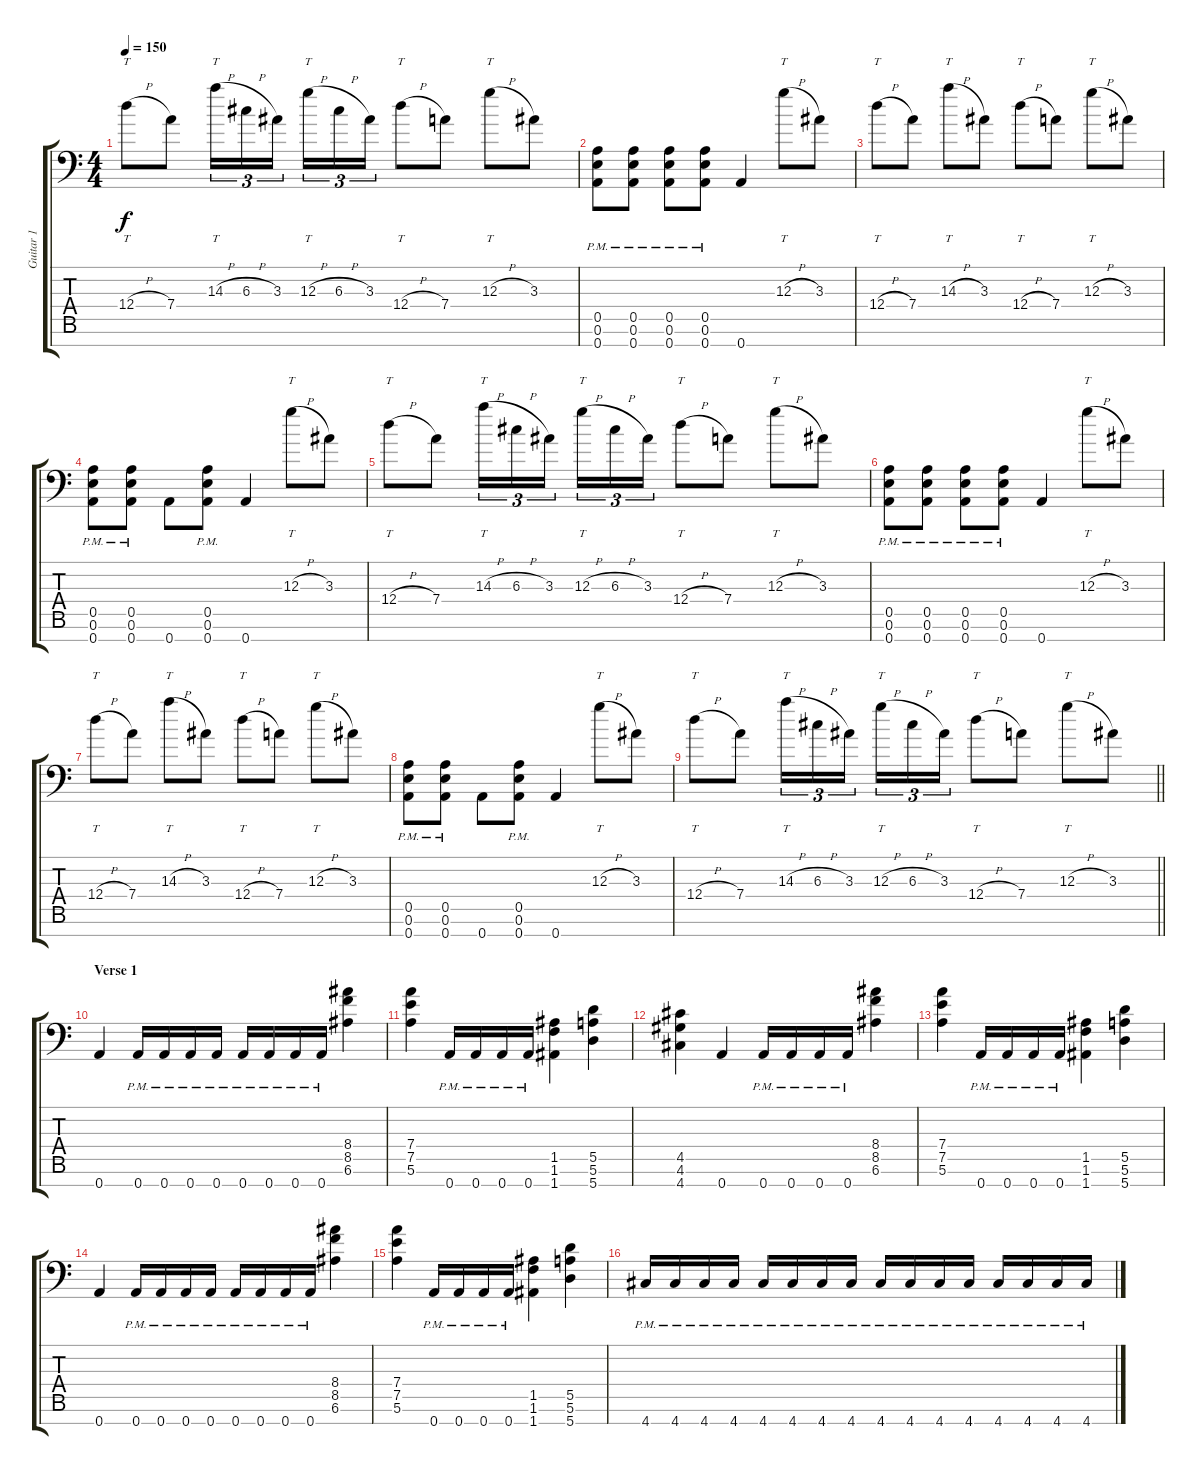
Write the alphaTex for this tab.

\track ("Guitar 1" "Guitar 1") {instrument distortionguitar}
\staff {score tabs}
\tuning (E4 B3 G3 D3 A2 E2 A1) {hide}
\ts (4 4)
\tempo 150
\clef f4
\ks c
12.4{h}.8{tt dy f} 7.4.8 14.3{h}.16{tt tu (3 2)} 6.3{h}.16{tu (3 2)} 3.3.16{tu (3 2) beam splitsecondary} 12.3{h}.16{tt tu (3 2)} 6.3{h}.16{tu (3 2)} 3.3.16{tu (3 2)} 12.4{h}.8{tt} 7.4.8 12.3{h}.8{tt} 3.3.8 |
(0.5{pm} 0.6{pm} 0.7{pm}).8 (0.5{pm} 0.6{pm} 0.7{pm}).8 (0.5{pm} 0.6{pm} 0.7{pm}).8 (0.5{pm} 0.6{pm} 0.7{pm}).8 0.7.4 12.3{h}.8{tt} 3.3.8 |
12.4{h}.8{tt} 7.4.8 14.3{h}.8{tt} 3.3.8 12.4{h}.8{tt} 7.4.8 12.3{h}.8{tt} 3.3.8 |
(0.5{pm} 0.6{pm} 0.7{pm}).8 (0.5{pm} 0.6{pm} 0.7{pm}).8 0.7.8 (0.5{pm} 0.6{pm} 0.7{pm}).8 0.7.4 12.3{h}.8{tt} 3.3.8 |
12.4{h}.8{tt} 7.4.8 14.3{h}.16{tt tu (3 2)} 6.3{h}.16{tu (3 2)} 3.3.16{tu (3 2) beam splitsecondary} 12.3{h}.16{tt tu (3 2)} 6.3{h}.16{tu (3 2)} 3.3.16{tu (3 2)} 12.4{h}.8{tt} 7.4.8 12.3{h}.8{tt} 3.3.8 |
(0.5{pm} 0.6{pm} 0.7{pm}).8 (0.5{pm} 0.6{pm} 0.7{pm}).8 (0.5{pm} 0.6{pm} 0.7{pm}).8 (0.5{pm} 0.6{pm} 0.7{pm}).8 0.7.4 12.3{h}.8{tt} 3.3.8 |
12.4{h}.8{tt} 7.4.8 14.3{h}.8{tt} 3.3.8 12.4{h}.8{tt} 7.4.8 12.3{h}.8{tt} 3.3.8 |
(0.5{pm} 0.6{pm} 0.7{pm}).8 (0.5{pm} 0.6{pm} 0.7{pm}).8 0.7.8 (0.5{pm} 0.6{pm} 0.7{pm}).8 0.7.4 12.3{h}.8{tt} 3.3.8 |
\barLineRight lightlight
12.4{h}.8{tt} 7.4.8 14.3{h}.16{tt tu (3 2)} 6.3{h}.16{tu (3 2)} 3.3.16{tu (3 2) beam splitsecondary} 12.3{h}.16{tt tu (3 2)} 6.3{h}.16{tu (3 2)} 3.3.16{tu (3 2)} 12.4{h}.8{tt} 7.4.8 12.3{h}.8{tt} 3.3.8 |
\section ("" "Verse 1")
0.7.4 0.7{pm}.16 0.7{pm}.16 0.7{pm}.16 0.7{pm}.16 0.7{pm}.16 0.7{pm}.16 0.7{pm}.16 0.7{pm}.16 (8.4 8.5 6.6).4 |
(7.4 7.5 5.6).4 0.7{pm}.16 0.7{pm}.16 0.7{pm}.16 0.7{pm}.16 (1.5 1.6 1.7).4 (5.5 5.6 5.7).4 |
(4.5 4.6 4.7).4 0.7.4 0.7{pm}.16 0.7{pm}.16 0.7{pm}.16 0.7{pm}.16 (8.4 8.5 6.6).4 |
(7.4 7.5 5.6).4 0.7{pm}.16 0.7{pm}.16 0.7{pm}.16 0.7{pm}.16 (1.5 1.6 1.7).4 (5.5 5.6 5.7).4 |
0.7.4 0.7{pm}.16 0.7{pm}.16 0.7{pm}.16 0.7{pm}.16 0.7{pm}.16 0.7{pm}.16 0.7{pm}.16 0.7{pm}.16 (8.4 8.5 6.6).4 |
(7.4 7.5 5.6).4 0.7{pm}.16 0.7{pm}.16 0.7{pm}.16 0.7{pm}.16 (1.5 1.6 1.7).4 (5.5 5.6 5.7).4 |
4.7{pm}.16 4.7{pm}.16 4.7{pm}.16 4.7{pm}.16 4.7{pm}.16 4.7{pm}.16 4.7{pm}.16 4.7{pm}.16 4.7{pm}.16 4.7{pm}.16 4.7{pm}.16 4.7{pm}.16 4.7{pm}.16 4.7{pm}.16 4.7{pm}.16 4.7{pm}.16
